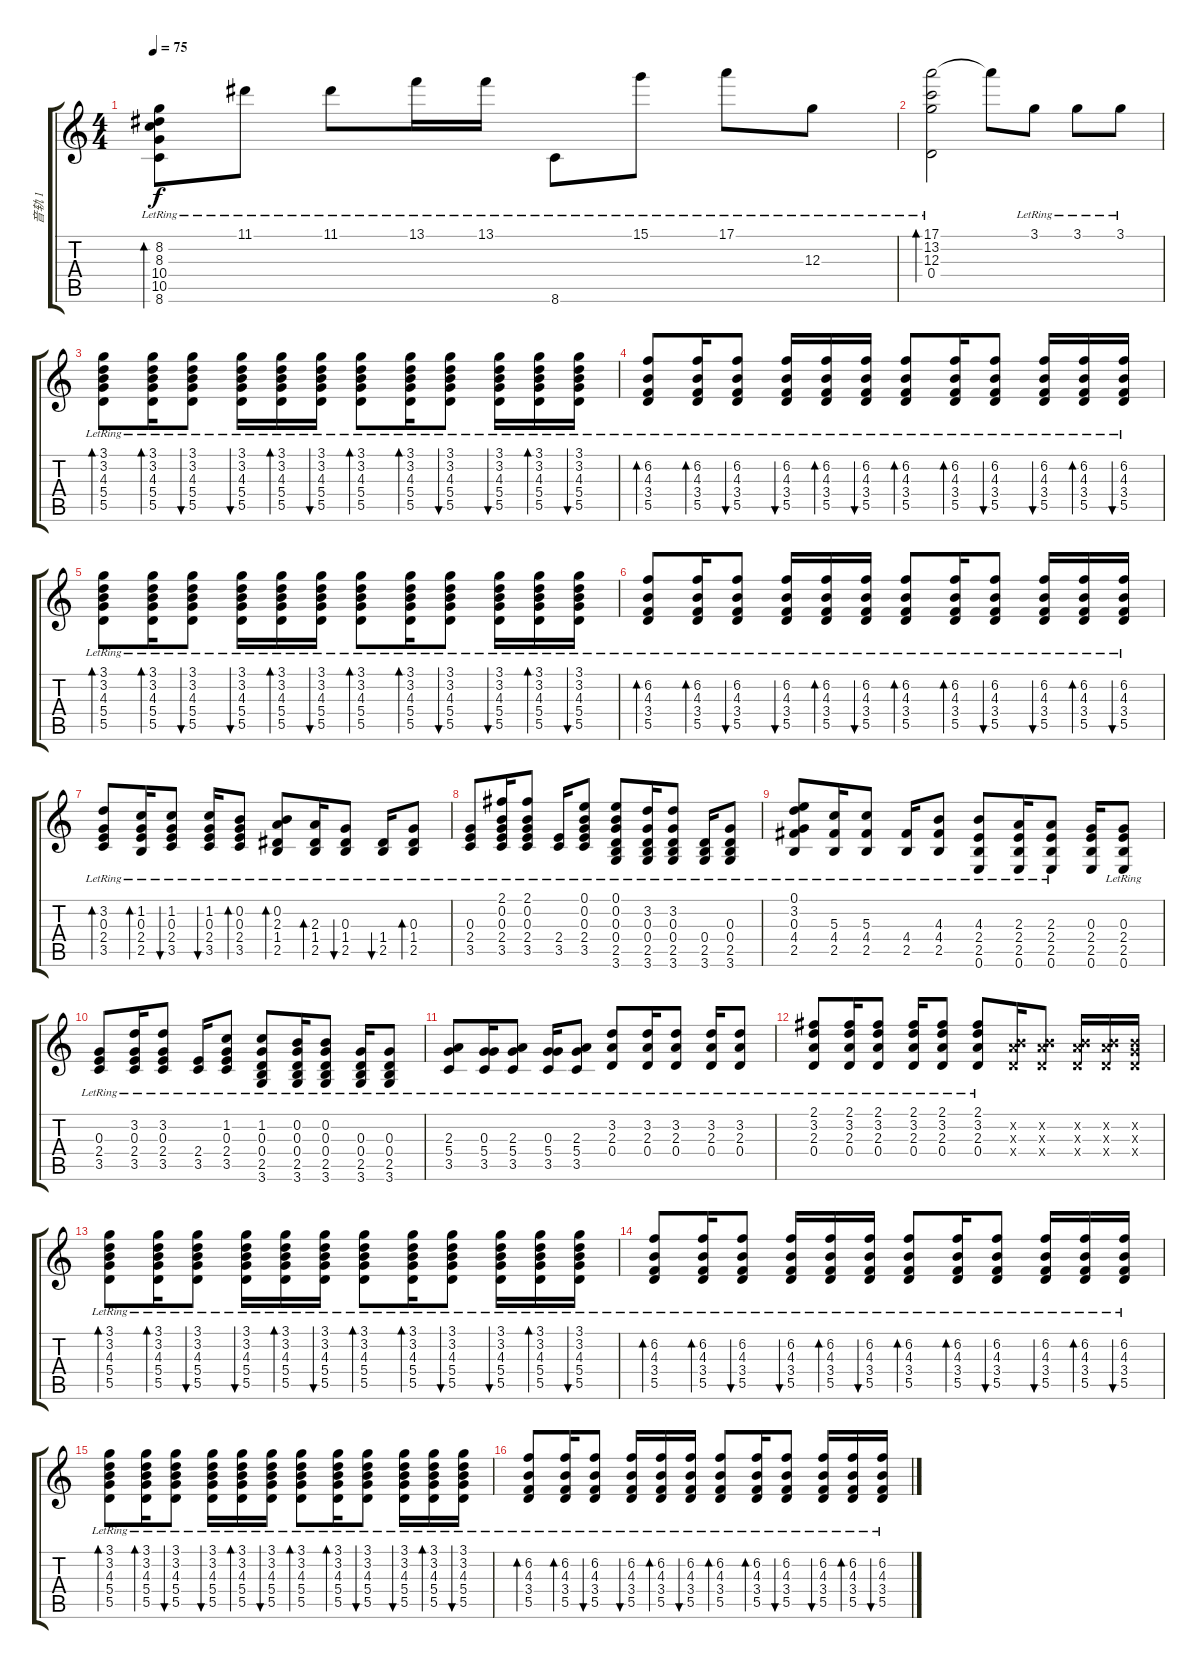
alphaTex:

\track ("音轨 1" "音轨 1") {instrument acousticguitarsteel}
\staff {score tabs}
\tuning (E4 B3 G3 D3 A2 E2) {hide}
\ts (4 4)
\tempo 75
\clef g2
\ks c
(8.2{lr} 8.3{lr} 10.4{lr} 10.5{lr} 8.6{lr}).8{bd 240 dy f} 11.1{lr}.8 11.1{lr}.8 13.1{lr}.16 13.1{lr}.16 8.6{lr}.8 15.1{lr}.8 17.1{lr}.8 12.3{lr}.8 |
(17.1{lr} 13.2{lr} 12.3{lr} 0.4{lr}).2{bd 480} 17.1{t}.8 3.1{lr}.8 3.1{lr}.8 3.1{lr}.8 |
(3.1{lr} 3.2{lr} 4.3{lr} 5.4{lr} 5.5{lr}).8{bd 30} (3.1{lr} 3.2{lr} 4.3{lr} 5.4{lr} 5.5{lr}).16{bd 30} (3.1{lr} 3.2{lr} 4.3{lr} 5.4{lr} 5.5{lr}).8{bu 30} (3.1{lr} 3.2{lr} 4.3{lr} 5.4{lr} 5.5{lr}).16{bu 30} (3.1{lr} 3.2{lr} 4.3{lr} 5.4{lr} 5.5{lr}).16{bd 30} (3.1{lr} 3.2{lr} 4.3{lr} 5.4{lr} 5.5{lr}).16{bu 30} (3.1{lr} 3.2{lr} 4.3{lr} 5.4{lr} 5.5{lr}).8{bd 30} (3.1{lr} 3.2{lr} 4.3{lr} 5.4{lr} 5.5{lr}).16{bd 30} (3.1{lr} 3.2{lr} 4.3{lr} 5.4{lr} 5.5{lr}).8{bu 30} (3.1{lr} 3.2{lr} 4.3{lr} 5.4{lr} 5.5{lr}).16{bu 30} (3.1{lr} 3.2{lr} 4.3{lr} 5.4{lr} 5.5{lr}).16{bd 30} (3.1{lr} 3.2{lr} 4.3{lr} 5.4{lr} 5.5{lr}).16{bu 30} |
(6.2{lr} 4.3{lr} 3.4{lr} 5.5{lr}).8{bd 30} (6.2{lr} 4.3{lr} 3.4{lr} 5.5{lr}).16{bd 30} (6.2{lr} 4.3{lr} 3.4{lr} 5.5{lr}).8{bu 30} (6.2{lr} 4.3{lr} 3.4{lr} 5.5{lr}).16{bu 30} (6.2{lr} 4.3{lr} 3.4{lr} 5.5{lr}).16{bd 30} (6.2{lr} 4.3{lr} 3.4{lr} 5.5{lr}).16{bu 30} (6.2{lr} 4.3{lr} 3.4{lr} 5.5{lr}).8{bd 30} (6.2{lr} 4.3{lr} 3.4{lr} 5.5{lr}).16{bd 30} (6.2{lr} 4.3{lr} 3.4{lr} 5.5{lr}).8{bu 30} (6.2{lr} 4.3{lr} 3.4{lr} 5.5{lr}).16{bu 30} (6.2{lr} 4.3{lr} 3.4{lr} 5.5{lr}).16{bd 30} (6.2{lr} 4.3{lr} 3.4{lr} 5.5{lr}).16{bu 30} |
(3.1{lr} 3.2{lr} 4.3{lr} 5.4{lr} 5.5{lr}).8{bd 30} (3.1{lr} 3.2{lr} 4.3{lr} 5.4{lr} 5.5{lr}).16{bd 30} (3.1{lr} 3.2{lr} 4.3{lr} 5.4{lr} 5.5{lr}).8{bu 30} (3.1{lr} 3.2{lr} 4.3{lr} 5.4{lr} 5.5{lr}).16{bu 30} (3.1{lr} 3.2{lr} 4.3{lr} 5.4{lr} 5.5{lr}).16{bd 30} (3.1{lr} 3.2{lr} 4.3{lr} 5.4{lr} 5.5{lr}).16{bu 30} (3.1{lr} 3.2{lr} 4.3{lr} 5.4{lr} 5.5{lr}).8{bd 30} (3.1{lr} 3.2{lr} 4.3{lr} 5.4{lr} 5.5{lr}).16{bd 30} (3.1{lr} 3.2{lr} 4.3{lr} 5.4{lr} 5.5{lr}).8{bu 30} (3.1{lr} 3.2{lr} 4.3{lr} 5.4{lr} 5.5{lr}).16{bu 30} (3.1{lr} 3.2{lr} 4.3{lr} 5.4{lr} 5.5{lr}).16{bd 30} (3.1{lr} 3.2{lr} 4.3{lr} 5.4{lr} 5.5{lr}).16{bu 30} |
(6.2{lr} 4.3{lr} 3.4{lr} 5.5{lr}).8{bd 30} (6.2{lr} 4.3{lr} 3.4{lr} 5.5{lr}).16{bd 30} (6.2{lr} 4.3{lr} 3.4{lr} 5.5{lr}).8{bu 30} (6.2{lr} 4.3{lr} 3.4{lr} 5.5{lr}).16{bu 30} (6.2{lr} 4.3{lr} 3.4{lr} 5.5{lr}).16{bd 30} (6.2{lr} 4.3{lr} 3.4{lr} 5.5{lr}).16{bu 30} (6.2{lr} 4.3{lr} 3.4{lr} 5.5{lr}).8{bd 30} (6.2{lr} 4.3{lr} 3.4{lr} 5.5{lr}).16{bd 30} (6.2{lr} 4.3{lr} 3.4{lr} 5.5{lr}).8{bu 30} (6.2{lr} 4.3{lr} 3.4{lr} 5.5{lr}).16{bu 30} (6.2{lr} 4.3{lr} 3.4{lr} 5.5{lr}).16{bd 30} (6.2{lr} 4.3{lr} 3.4{lr} 5.5{lr}).16{bu 30} |
(3.2{lr} 0.3{lr} 2.4{lr} 3.5).8{bd 30} (1.2{lr} 0.3{lr} 2.4{lr} 2.5).16{bd 30} (1.2{lr} 0.3{lr} 2.4{lr} 3.5).8{bu 30} (1.2{lr} 0.3{lr} 2.4{lr} 3.5).16{bu 30} (0.2{lr} 0.3{lr} 2.4{lr} 3.5).8{bd 30} (0.2{lr} 2.3{lr} 1.4{lr} 2.5).8{bd 30} (2.3 1.4{lr} 2.5{lr}).16{bd 30} (0.3 1.4{lr} 2.5{lr}).8{bu 30} (1.4{lr} 2.5{lr}).16{bu 30} (0.3 1.4{lr} 2.5{lr}).8{bd 30} |
(0.3{lr} 2.4{lr} 3.5{lr}).8 (2.1 0.2{lr} 0.3{lr} 2.4 3.5).16 (2.1 0.2{lr} 0.3{lr} 2.4 3.5).8 (2.4{lr} 3.5{lr}).16 (0.1{lr} 0.2 0.3 2.4 3.5).8 (0.1{lr} 0.2 0.3 0.4 2.5 3.6).8 (3.2{lr} 0.3 0.4 2.5 3.6).16 (3.2{lr} 0.3 0.4 2.5 3.6).8 (0.4{lr} 2.5{lr} 3.6{lr}).16 (0.3{lr} 0.4 2.5 3.6).8 |
(0.1{lr} 3.2{lr} 0.3 4.4{lr} 2.5{lr}).8 (5.3 4.4{lr} 2.5{lr}).16 (5.3 4.4{lr} 2.5{lr}).8 (4.4{lr} 2.5{lr}).16 (4.3 4.4{lr} 2.5{lr}).8 (4.3 2.4{lr} 2.5{lr} 0.6).8 (2.3 2.4{lr} 2.5{lr} 0.6).16 (2.3 2.4{lr} 2.5{lr} 0.6).8 (0.3 2.4 2.5 0.6).16 (0.3 2.4{lr} 2.5 0.6).8 |
(0.3 2.4{lr} 3.5{lr}).8 (3.2{lr} 0.3 2.4{lr} 3.5{lr}).16 (3.2{lr} 0.3 2.4{lr} 3.5{lr}).8 (2.4{lr} 3.5{lr}).16 (1.2{lr} 0.3 2.4{lr} 3.5{lr}).8 (1.2{lr} 0.3 0.4{lr} 2.5 3.6).8 (0.2{lr} 0.3 0.4{lr} 2.5 3.6).16 (0.2{lr} 0.3 0.4{lr} 2.5 3.6).8 (0.3 0.4{lr} 2.5 3.6).16 (0.3{lr} 0.4{lr} 2.5 3.6).8 |
(2.3{lr} 5.4{lr} 3.5{lr}).8 (0.3{lr} 5.4{lr} 3.5{lr}).16 (2.3{lr} 5.4{lr} 3.5{lr}).8 (0.3{lr} 5.4{lr} 3.5{lr}).16 (2.3{lr} 5.4{lr} 3.5{lr}).8 (3.2{lr} 2.3{lr} 0.4{lr}).8 (3.2{lr} 2.3{lr} 0.4{lr}).16 (3.2{lr} 2.3{lr} 0.4{lr}).8 (3.2{lr} 2.3{lr} 0.4{lr}).16 (3.2{lr} 2.3{lr} 0.4{lr}).8 |
(2.1 3.2{lr} 2.3{lr} 0.4{lr}).8 (2.1 3.2{lr} 2.3{lr} 0.4{lr}).16 (2.1 3.2{lr} 2.3{lr} 0.4{lr}).8 (2.1 3.2{lr} 2.3{lr} 0.4{lr}).16 (2.1 3.2{lr} 2.3{lr} 0.4{lr}).8 (2.1 3.2 2.3{lr} 0.4{lr}).8 (0.2{x} 2.3{x} 0.4{x}).16 (0.2{x} 2.3{x} 0.4{x}).8 (0.2{x} 2.3{x} 0.4{x}).16 (0.2{x} 2.3{x} 0.4{x}).16 (0.2{x} 0.3{x} 0.4{x}).16 |
(3.1{lr} 3.2{lr} 4.3{lr} 5.4{lr} 5.5{lr}).8{bd 30} (3.1{lr} 3.2{lr} 4.3{lr} 5.4{lr} 5.5{lr}).16{bd 30} (3.1{lr} 3.2{lr} 4.3{lr} 5.4{lr} 5.5{lr}).8{bu 30} (3.1{lr} 3.2{lr} 4.3{lr} 5.4{lr} 5.5{lr}).16{bu 30} (3.1{lr} 3.2{lr} 4.3{lr} 5.4{lr} 5.5{lr}).16{bd 30} (3.1{lr} 3.2{lr} 4.3{lr} 5.4{lr} 5.5{lr}).16{bu 30} (3.1{lr} 3.2{lr} 4.3{lr} 5.4{lr} 5.5{lr}).8{bd 30} (3.1{lr} 3.2{lr} 4.3{lr} 5.4{lr} 5.5{lr}).16{bd 30} (3.1{lr} 3.2{lr} 4.3{lr} 5.4{lr} 5.5{lr}).8{bu 30} (3.1{lr} 3.2{lr} 4.3{lr} 5.4{lr} 5.5{lr}).16{bu 30} (3.1{lr} 3.2{lr} 4.3{lr} 5.4{lr} 5.5{lr}).16{bd 30} (3.1{lr} 3.2{lr} 4.3{lr} 5.4{lr} 5.5{lr}).16{bu 30} |
(6.2{lr} 4.3{lr} 3.4{lr} 5.5{lr}).8{bd 30} (6.2{lr} 4.3{lr} 3.4{lr} 5.5{lr}).16{bd 30} (6.2{lr} 4.3{lr} 3.4{lr} 5.5{lr}).8{bu 30} (6.2{lr} 4.3{lr} 3.4{lr} 5.5{lr}).16{bu 30} (6.2{lr} 4.3{lr} 3.4{lr} 5.5{lr}).16{bd 30} (6.2{lr} 4.3{lr} 3.4{lr} 5.5{lr}).16{bu 30} (6.2{lr} 4.3{lr} 3.4{lr} 5.5{lr}).8{bd 30} (6.2{lr} 4.3{lr} 3.4{lr} 5.5{lr}).16{bd 30} (6.2{lr} 4.3{lr} 3.4{lr} 5.5{lr}).8{bu 30} (6.2{lr} 4.3{lr} 3.4{lr} 5.5{lr}).16{bu 30} (6.2{lr} 4.3{lr} 3.4{lr} 5.5{lr}).16{bd 30} (6.2{lr} 4.3{lr} 3.4{lr} 5.5{lr}).16{bu 30} |
(3.1{lr} 3.2{lr} 4.3{lr} 5.4{lr} 5.5{lr}).8{bd 30} (3.1{lr} 3.2{lr} 4.3{lr} 5.4{lr} 5.5{lr}).16{bd 30} (3.1{lr} 3.2{lr} 4.3{lr} 5.4{lr} 5.5{lr}).8{bu 30} (3.1{lr} 3.2{lr} 4.3{lr} 5.4{lr} 5.5{lr}).16{bu 30} (3.1{lr} 3.2{lr} 4.3{lr} 5.4{lr} 5.5{lr}).16{bd 30} (3.1{lr} 3.2{lr} 4.3{lr} 5.4{lr} 5.5{lr}).16{bu 30} (3.1{lr} 3.2{lr} 4.3{lr} 5.4{lr} 5.5{lr}).8{bd 30} (3.1{lr} 3.2{lr} 4.3{lr} 5.4{lr} 5.5{lr}).16{bd 30} (3.1{lr} 3.2{lr} 4.3{lr} 5.4{lr} 5.5{lr}).8{bu 30} (3.1{lr} 3.2{lr} 4.3{lr} 5.4{lr} 5.5{lr}).16{bu 30} (3.1{lr} 3.2{lr} 4.3{lr} 5.4{lr} 5.5{lr}).16{bd 30} (3.1{lr} 3.2{lr} 4.3{lr} 5.4{lr} 5.5{lr}).16{bu 30} |
(6.2{lr} 4.3{lr} 3.4{lr} 5.5{lr}).8{bd 30} (6.2{lr} 4.3{lr} 3.4{lr} 5.5{lr}).16{bd 30} (6.2{lr} 4.3{lr} 3.4{lr} 5.5{lr}).8{bu 30} (6.2{lr} 4.3{lr} 3.4{lr} 5.5{lr}).16{bu 30} (6.2{lr} 4.3{lr} 3.4{lr} 5.5{lr}).16{bd 30} (6.2{lr} 4.3{lr} 3.4{lr} 5.5{lr}).16{bu 30} (6.2{lr} 4.3{lr} 3.4{lr} 5.5{lr}).8{bd 30} (6.2{lr} 4.3{lr} 3.4{lr} 5.5{lr}).16{bd 30} (6.2{lr} 4.3{lr} 3.4{lr} 5.5{lr}).8{bu 30} (6.2{lr} 4.3{lr} 3.4{lr} 5.5{lr}).16{bu 30} (6.2{lr} 4.3{lr} 3.4{lr} 5.5{lr}).16{bd 30} (6.2{lr} 4.3{lr} 3.4{lr} 5.5{lr}).16{bu 30}
